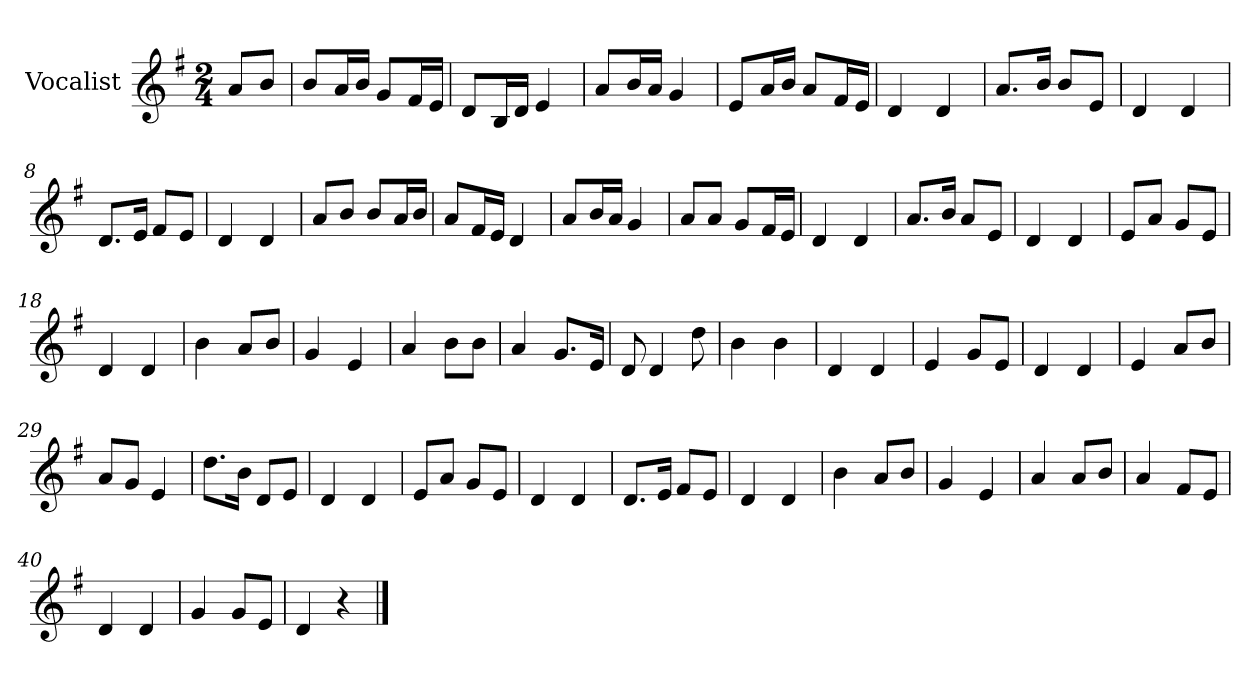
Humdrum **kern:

**kern
*part1
*staff1
*I"Vocalist
*k[f#]
*G:
*M2/4
=
8aL
8bJ
=1
8bL
16aL
16bJJ
8gL
16f#L
16eJJ
=2
8dL
16BL
16dJJ
4e
=3
8aL
16bL
16aJJ
4g
=4
8eL
16aL
16bJJ
8aL
16f#L
16eJJ
=5
4d
4d
=6
8.aL
16bJk
8bL
8eJ
=7
4d
4d
=8
8.dL
16eJk
8f#L
8eJ
=9
4d
4d
=10
8aL
8bJ
8bL
16aL
16bJJ
=11
8aL
16f#L
16eJJ
4d
=12
8aL
16bL
16aJJ
4g
=13
8aL
8aJ
8gL
16f#L
16eJJ
=14
4d
4d
=15
8.aL
16bJk
8aL
8eJ
=16
4d
4d
=17
8eL
8aJ
8gL
8eJ
=18
4d
4d
=19
4b
8aL
8bJ
=20
4g
4e
=21
4a
8bL
8bJ
=22
4a
8.gL
16eJk
=23
8d
4d
8dd
=24
4b
4b
=25
4d
4d
=26
4e
8gL
8eJ
=27
4d
4d
=28
4e
8aL
8bJ
=29
8aL
8gJ
4e
=30
8.ddL
16bJk
8dL
8eJ
=31
4d
4d
=32
8eL
8aJ
8gL
8eJ
=33
4d
4d
=34
8.dL
16eJk
8f#L
8eJ
=35
4d
4d
=36
4b
8aL
8bJ
=37
4g
4e
=38
4a
8aL
8bJ
=39
4a
8f#L
8eJ
=40
4d
4d
=41
4g
8gL
8eJ
=42
4d
4r
==
*-
